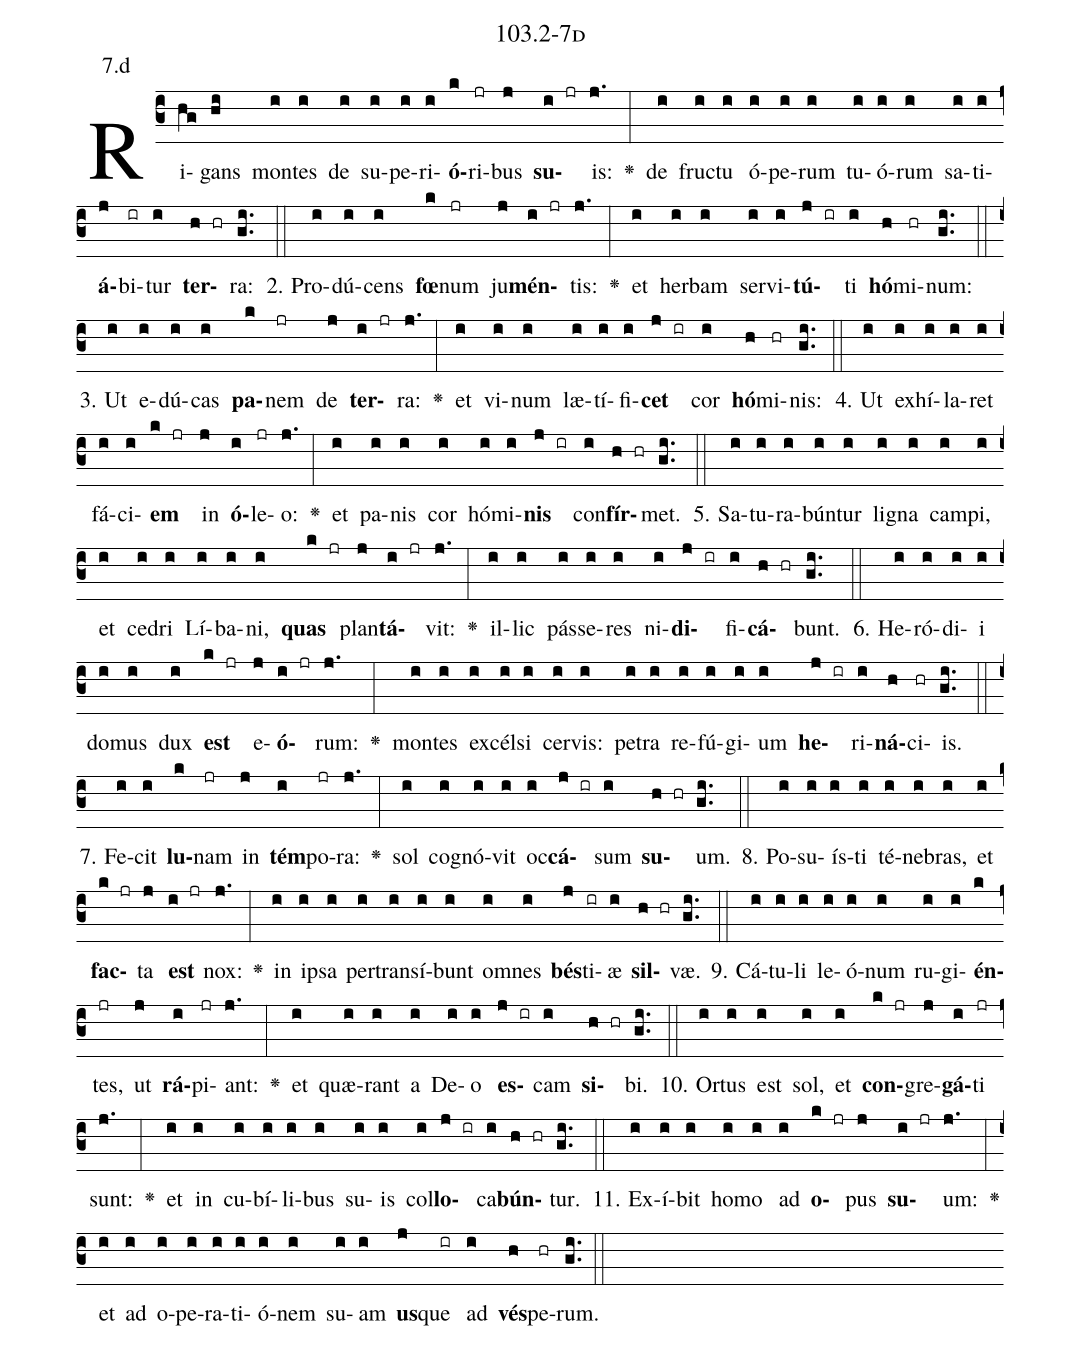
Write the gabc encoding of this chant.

name: 103.2-7d;
annotation: 7.d;
%%
(c3)Ri(hg)gans(hi) mon(i)tes(i) de(i) su(i)pe(i)ri(i)<b>ó</b>(k)ri(jr)bus(j) <b>su</b>(i jr)is:(j.) <v>\greheightstar</v>(:) de(i) fruc(i)tu(i) ó(i)pe(i)rum(i) tu(i)ó(i)rum(i) sa(i)ti(i)<b>á</b>(j)bi(ir)tur(i) <b>ter</b>(h hr)ra:(gi..) (::)
2. Pro(i)dú(i)cens(i) <b>fœ</b>(k)num(jr) ju(j)<b>mén</b>(i jr)tis:(j.) <v>\greheightstar</v>(:) et(i) her(i)bam(i) ser(i)vi(i)<b>tú</b>(j ir)ti(i) <b>hó</b>(h)mi(hr)num:(gi..) (::)
3. Ut(i) e(i)dú(i)cas(i) <b>pa</b>(k)nem(jr) de(j) <b>ter</b>(i jr)ra:(j.) <v>\greheightstar</v>(:) et(i) vi(i)num(i) læ(i)tí(i)fi(i)<b>cet</b>(j ir) cor(i) <b>hó</b>(h)mi(hr)nis:(gi..) (::)
4. Ut(i) ex(i)hí(i)la(i)ret(i) fá(i)ci(i)<b>em</b>(k jr) in(j) <b>ó</b>(i)le(jr)o:(j.) <v>\greheightstar</v>(:) et(i) pa(i)nis(i) cor(i) hó(i)mi(i)<b>nis</b>(j ir) con(i)<b>fír</b>(h hr)met.(gi..) (::)
5. Sa(i)tu(i)ra(i)bún(i)tur(i) li(i)gna(i) cam(i)pi,(i) et(i) ce(i)dri(i) Lí(i)ba(i)ni,(i) <b>quas</b>(k jr) plan(j)<b>tá</b>(i jr)vit:(j.) <v>\greheightstar</v>(:) il(i)lic(i) pás(i)se(i)res(i) ni(i)<b>di</b>(j ir)fi(i)<b>cá</b>(h hr)bunt.(gi..) (::)
6. He(i)ró(i)di(i)i(i) do(i)mus(i) dux(i) <b>est</b>(k jr) e(j)<b>ó</b>(i jr)rum:(j.) <v>\greheightstar</v>(:) mon(i)tes(i) ex(i)cél(i)si(i) cer(i)vis:(i) pe(i)tra(i) re(i)fú(i)gi(i)um(i) <b>he</b>(j ir)ri(i)<b>ná</b>(h)ci(hr)is.(gi..) (::)
7. Fe(i)cit(i) <b>lu</b>(k)nam(jr) in(j) <b>tém</b>(i)po(jr)ra:(j.) <v>\greheightstar</v>(:) sol(i) co(i)gnó(i)vit(i) oc(i)<b>cá</b>(j ir)sum(i) <b>su</b>(h hr)um.(gi..) (::)
8. Po(i)su(i)ís(i)ti(i) té(i)ne(i)bras,(i) et(i) <b>fac</b>(k jr)ta(j) <b>est</b>(i jr) nox:(j.) <v>\greheightstar</v>(:) in(i) ip(i)sa(i) per(i)trans(i)í(i)bunt(i) om(i)nes(i) <b>bés</b>(j)ti(ir)æ(i) <b>sil</b>(h hr)væ.(gi..) (::)
9. Cá(i)tu(i)li(i) le(i)ó(i)num(i) ru(i)gi(i)<b>én</b>(k)tes,(jr) ut(j) <b>rá</b>(i)pi(jr)ant:(j.) <v>\greheightstar</v>(:) et(i) quæ(i)rant(i) a(i) De(i)o(i) <b>es</b>(j ir)cam(i) <b>si</b>(h hr)bi.(gi..) (::)
10. Or(i)tus(i) est(i) sol,(i) et(i) <b>con</b>(k jr)gre(j)<b>gá</b>(i)ti(jr) sunt:(j.) <v>\greheightstar</v>(:) et(i) in(i) cu(i)bí(i)li(i)bus(i) su(i)is(i) col(i)<b>lo</b>(j ir)ca(i)<b>bún</b>(h hr)tur.(gi..) (::)
11. Ex(i)í(i)bit(i) ho(i)mo(i) ad(i) <b>o</b>(k jr)pus(j) <b>su</b>(i jr)um:(j.) <v>\greheightstar</v>(:) et(i) ad(i) o(i)pe(i)ra(i)ti(i)ó(i)nem(i) su(i)am(i) <b>us</b>(j)que(ir) ad(i) <b>vés</b>(h)pe(hr)rum.(gi..) (::)
